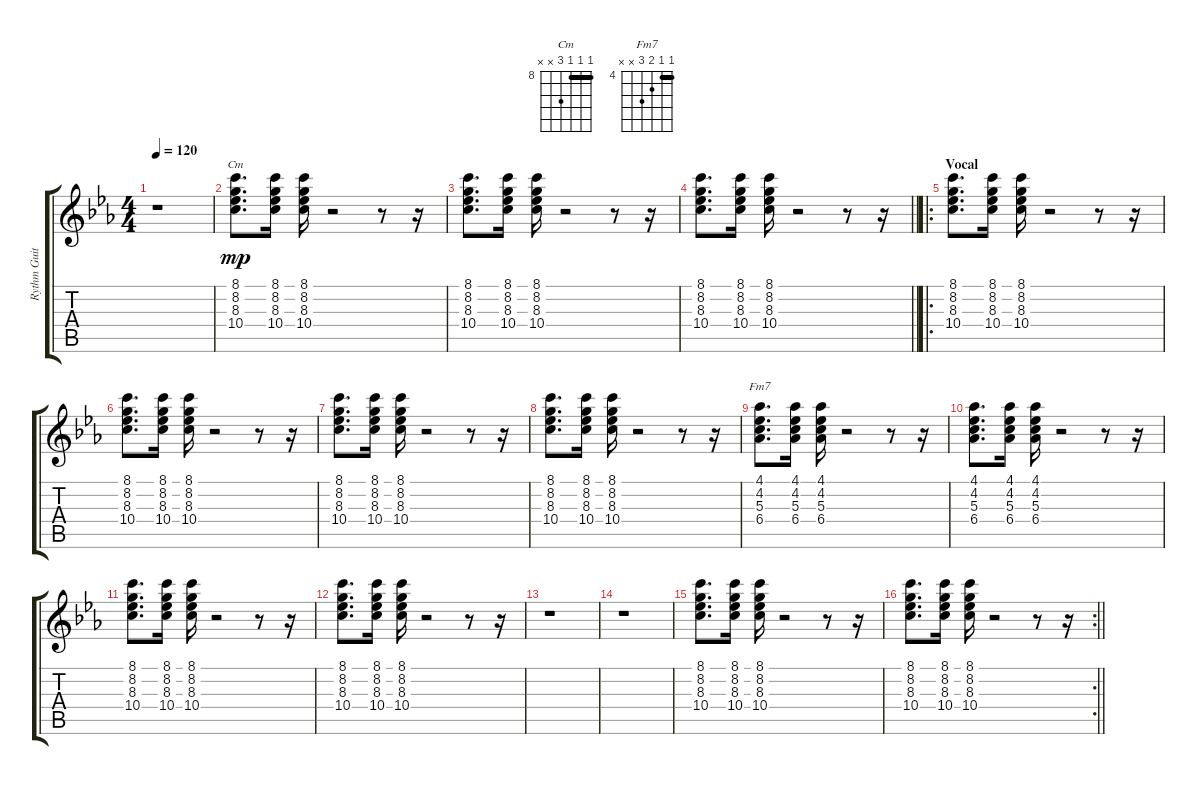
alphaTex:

\track ("Rythm Guitar" "Rythm Guit") {instrument electricguitarjazz}
\staff {score tabs}
\tuning (E4 B3 G3 D3 A2 E2) {hide}
\chord ("Cm" 8 8 8 10 x x) {firstfret 8 barre 8}
\chord ("Fm7" 4 4 5 6 x x) {firstfret 4 barre 4}
\ts (4 4)
\tempo 120
\clef g2
\ks cminor
r.1{dy mp instrument electricguitarjazz} |
(8.1 8.2 8.3 10.4).8{d ch "Cm"} (8.1 8.2 8.3 10.4).16 (8.1 8.2 8.3 10.4).16 r.2 r.8 r.16 |
(8.1 8.2 8.3 10.4).8{d} (8.1 8.2 8.3 10.4).16 (8.1 8.2 8.3 10.4).16 r.2 r.8 r.16 |
\barLineRight lightlight
(8.1 8.2 8.3 10.4).8{d} (8.1 8.2 8.3 10.4).16 (8.1 8.2 8.3 10.4).16 r.2 r.8 r.16 |
\ro
\section ("" "Vocal")
(8.1 8.2 8.3 10.4).8{d} (8.1 8.2 8.3 10.4).16 (8.1 8.2 8.3 10.4).16 r.2 r.8 r.16 |
(8.1 8.2 8.3 10.4).8{d} (8.1 8.2 8.3 10.4).16 (8.1 8.2 8.3 10.4).16 r.2 r.8 r.16 |
(8.1 8.2 8.3 10.4).8{d} (8.1 8.2 8.3 10.4).16 (8.1 8.2 8.3 10.4).16 r.2 r.8 r.16 |
(8.1 8.2 8.3 10.4).8{d} (8.1 8.2 8.3 10.4).16 (8.1 8.2 8.3 10.4).16 r.2 r.8 r.16 |
(4.1 4.2 5.3 6.4).8{d ch "Fm7"} (4.1 4.2 5.3 6.4).16 (4.1 4.2 5.3 6.4).16 r.2 r.8 r.16 |
(4.1 4.2 5.3 6.4).8{d} (4.1 4.2 5.3 6.4).16 (4.1 4.2 5.3 6.4).16 r.2 r.8 r.16 |
(8.1 8.2 8.3 10.4).8{d} (8.1 8.2 8.3 10.4).16 (8.1 8.2 8.3 10.4).16 r.2 r.8 r.16 |
(8.1 8.2 8.3 10.4).8{d} (8.1 8.2 8.3 10.4).16 (8.1 8.2 8.3 10.4).16 r.2 r.8 r.16 |
r.1 |
r.1 |
(8.1 8.2 8.3 10.4).8{d} (8.1 8.2 8.3 10.4).16 (8.1 8.2 8.3 10.4).16 r.2 r.8 r.16 |
\rc 2
\barLineRight lightlight
(8.1 8.2 8.3 10.4).8{d} (8.1 8.2 8.3 10.4).16 (8.1 8.2 8.3 10.4).16 r.2 r.8 r.16
